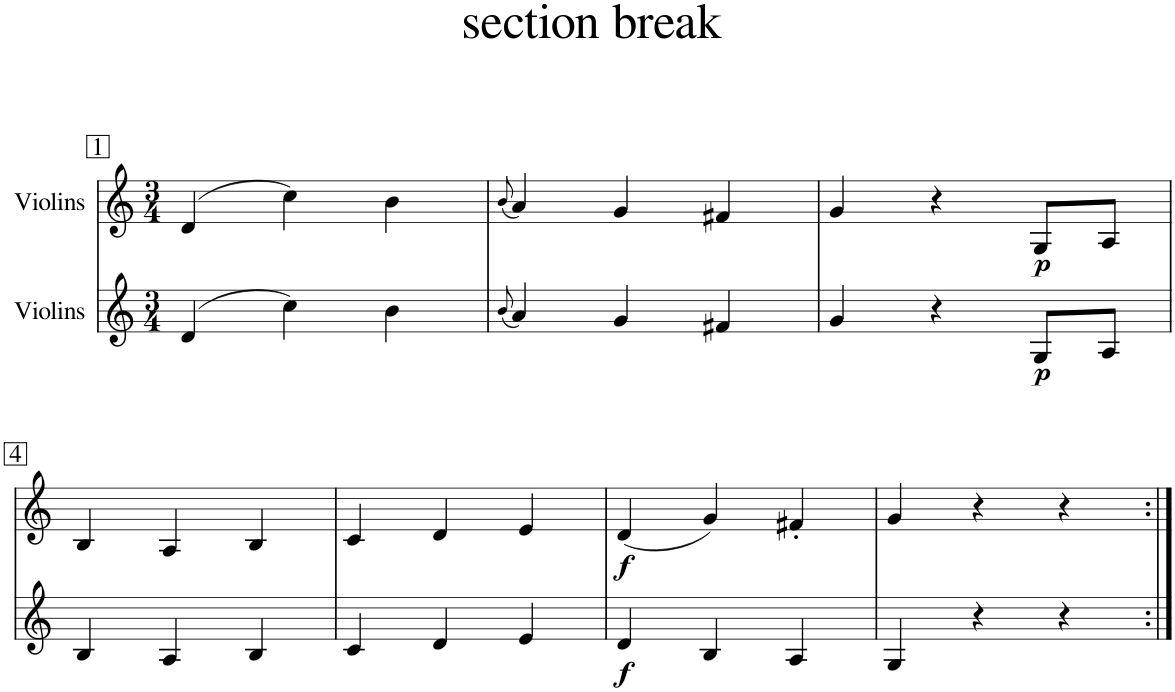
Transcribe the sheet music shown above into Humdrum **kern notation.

**kern	**dynam	**kern	**dynam
*part2	*part2	*part1	*part1
*staff2	*staff2	*staff1	*staff1
*I"Violins	*	*I"Violins	*
*clefG2	*	*clefG2	*
*k[]	*	*k[]	*
*M3/4	*	*M3/4	*
=1	=1	=1	=1
(4d/	.	(4d/	.
4cc\)	.	4cc\)	.
4b\	.	4b\	.
=2	=2	=2	=2
(8qb/	.	(8qb/	.
4a/)	.	4a/)	.
4g/	.	4g/	.
4f#X/	.	4f#X/	.
=3	=3	=3	=3
4g/	.	4g/	.
4r	.	4r	.
!	!LO:DY:b	!	!LO:DY:b
8G/L	p	8G/L	p
8A/J	.	8A/J	.
!!LO:LB:g=z
=4	=4	=4	=4
4B/	.	4B/	.
4A/	.	4A/	.
4B/	.	4B/	.
=5	=5	=5	=5
4c/	.	4c/	.
4d/	.	4d/	.
4e/	.	4e/	.
=6	=6	=6	=6
!	!LO:DY:b	!	!LO:DY:b
4d/	f	(4d/	f
4B/	.	4g/)	.
4A/	.	4f#X'/	.
=7	=7	=7	=7
4G/	.	4g/	.
4r	.	4r	.
4r	.	4r	.
=:|!	=:|!	=:|!	=:|!
*-	*-	*-	*-
